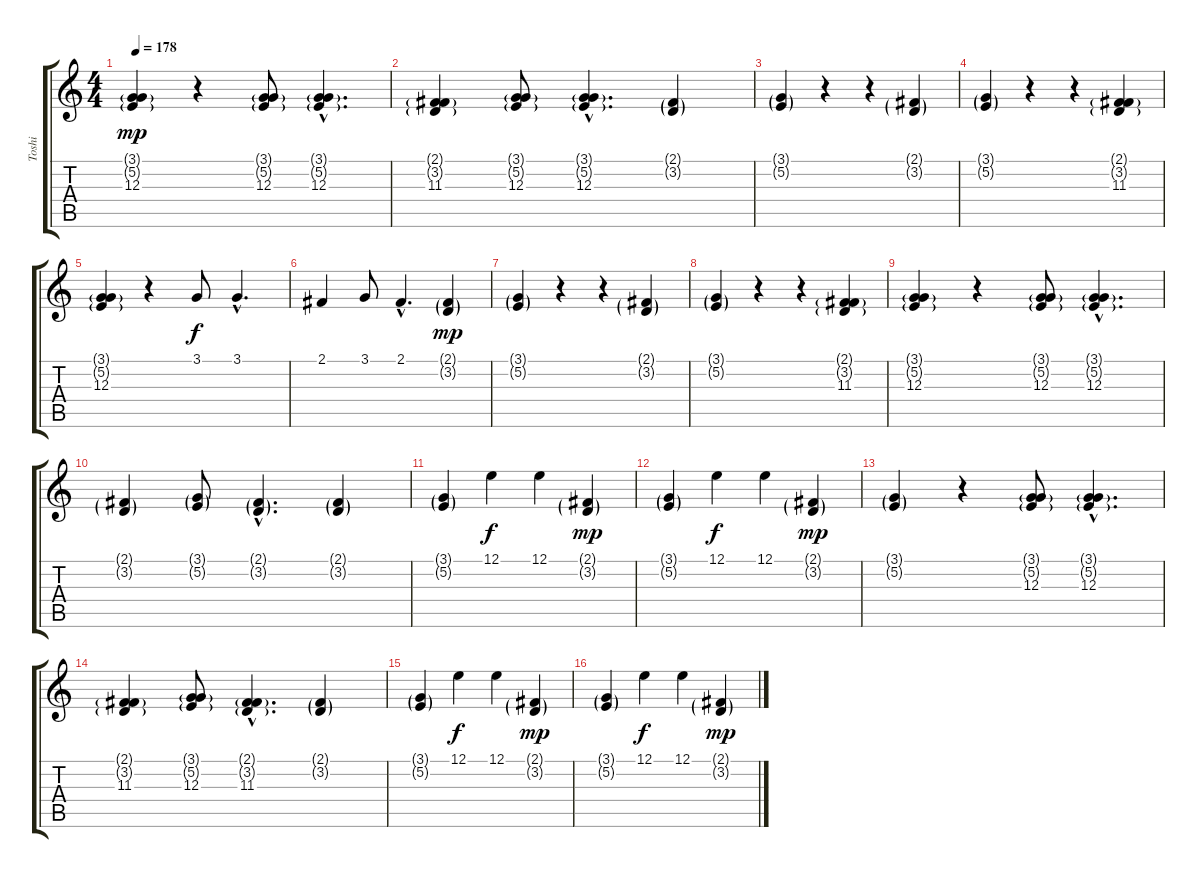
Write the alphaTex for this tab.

\track ("Toshi" "Toshi") {instrument trumpet}
\staff {score tabs}
\tuning (E4 B3 G3 D3 A2 E2) {hide}
\ts (4 4)
\tempo 178
\clef g2
\ks c
(3.1{g} 5.2{g} 12.3).4{dy mp} r.4 (3.1{g} 5.2{g} 12.3).8 (3.1{g hac} 5.2{g hac} 12.3{hac}).4{d} |
(2.1{g} 3.2{g} 11.3).4 (3.1{g} 5.2{g} 12.3).8 (3.1{g hac} 5.2{g hac} 12.3{hac}).4{d} (2.1{g} 3.2{g}).4 |
(3.1{g} 5.2{g}).4 r.4 r.4 (2.1{g} 3.2{g}).4 |
(3.1{g} 5.2{g}).4 r.4 r.4 (2.1{g} 3.2{g} 11.3).4 |
(3.1{g} 5.2{g} 12.3).4 r.4 3.1.8{dy f} 3.1{hac}.4{d} |
2.1.4 3.1.8 2.1{hac}.4{d} (2.1{g} 3.2{g}).4{dy mp} |
(3.1{g} 5.2{g}).4 r.4 r.4 (2.1{g} 3.2{g}).4 |
(3.1{g} 5.2{g}).4 r.4 r.4 (2.1{g} 3.2{g} 11.3).4 |
(3.1{g} 5.2{g} 12.3).4 r.4 (3.1{g} 5.2{g} 12.3).8 (3.1{g hac} 5.2{g hac} 12.3{hac}).4{d} |
(2.1{g} 3.2{g}).4 (3.1{g} 5.2{g}).8 (2.1{g hac} 3.2{g hac}).4{d} (2.1{g} 3.2{g}).4 |
(3.1{g} 5.2{g}).4 12.1.4{dy f} 12.1.4 (2.1{g} 3.2{g}).4{dy mp} |
(3.1{g} 5.2{g}).4 12.1.4{dy f} 12.1.4 (2.1{g} 3.2{g}).4{dy mp} |
(3.1{g} 5.2{g}).4 r.4 (3.1{g} 5.2{g} 12.3).8 (3.1{g hac} 5.2{g hac} 12.3{hac}).4{d} |
(2.1{g} 3.2{g} 11.3).4 (3.1{g} 5.2{g} 12.3).8 (2.1{g hac} 3.2{g hac} 11.3{hac}).4{d} (2.1{g} 3.2{g}).4 |
(3.1{g} 5.2{g}).4 12.1.4{dy f} 12.1.4 (2.1{g} 3.2{g}).4{dy mp} |
(3.1{g} 5.2{g}).4 12.1.4{dy f} 12.1.4 (2.1{g} 3.2{g}).4{dy mp}
